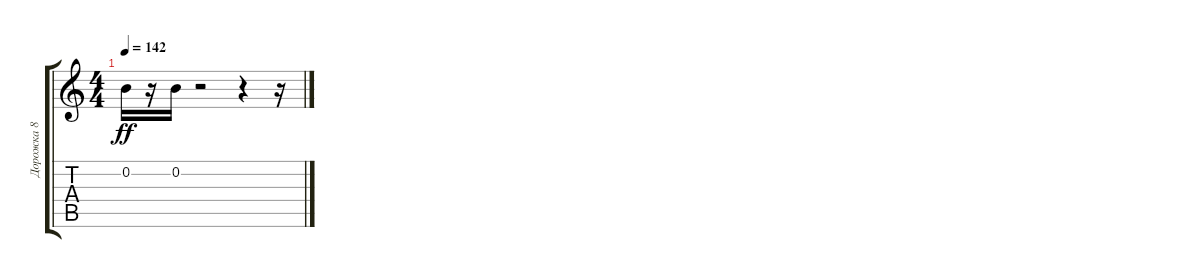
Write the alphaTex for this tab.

\track ("Дорожка 8" "Дорожка 8") {instrument electricguitarclean}
\staff {score tabs}
\tuning (E4 B3 G3 D3 A2 E2) {hide}
\ts (4 4)
\tempo 142
\clef g2
\ks c
0.2.16{dy ff} r.16 0.2.16 r.2 r.4 r.16
